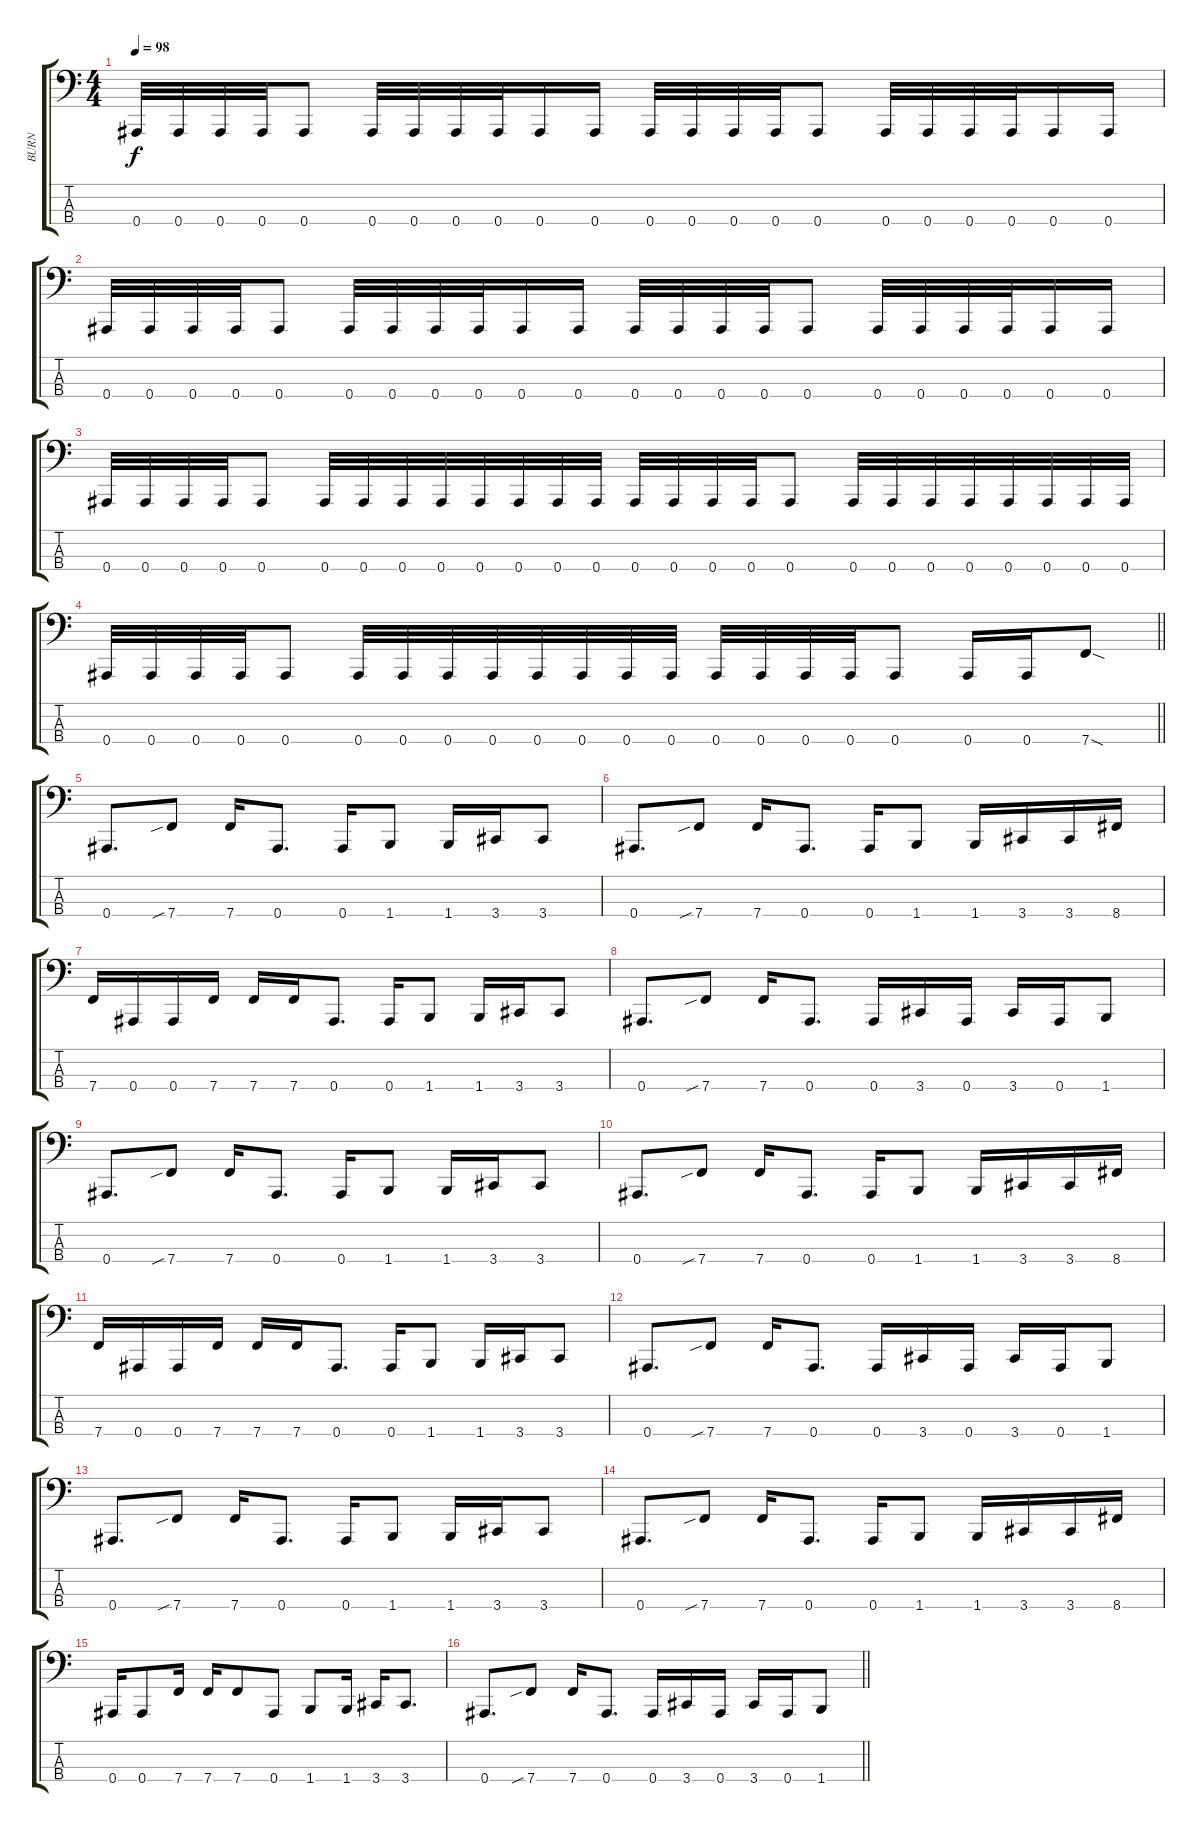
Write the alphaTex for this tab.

\track ("BURN" "BURN") {instrument slapbass2}
\staff {score tabs}
\tuning (Eb2 Bb1 F1 Bb0) {hide}
\ts (4 4)
\tempo 98
\clef f4
\ks c
0.4.32{dy f} 0.4.32 0.4.32 0.4.32 0.4.8 0.4.32 0.4.32 0.4.32 0.4.32 0.4.16 0.4.16 0.4.32 0.4.32 0.4.32 0.4.32 0.4.8 0.4.32 0.4.32 0.4.32 0.4.32 0.4.16 0.4.16 |
0.4.32 0.4.32 0.4.32 0.4.32 0.4.8 0.4.32 0.4.32 0.4.32 0.4.32 0.4.16 0.4.16 0.4.32 0.4.32 0.4.32 0.4.32 0.4.8 0.4.32 0.4.32 0.4.32 0.4.32 0.4.16 0.4.16 |
0.4.32 0.4.32 0.4.32 0.4.32 0.4.8 0.4.32 0.4.32 0.4.32 0.4.32 0.4.32 0.4.32 0.4.32 0.4.32 0.4.32 0.4.32 0.4.32 0.4.32 0.4.8 0.4.32 0.4.32 0.4.32 0.4.32 0.4.32 0.4.32 0.4.32 0.4.32 |
\barLineRight lightlight
0.4.32 0.4.32 0.4.32 0.4.32 0.4.8 0.4.32 0.4.32 0.4.32 0.4.32 0.4.32 0.4.32 0.4.32 0.4.32 0.4.32 0.4.32 0.4.32 0.4.32 0.4.8 0.4.16 0.4.16 7.4{sod}.8 |
0.4.8{d} 7.4{sib}.8 7.4.16 0.4.8{d} 0.4.16 1.4.8 1.4.16 3.4.16 3.4.8 |
0.4.8{d} 7.4{sib}.8 7.4.16 0.4.8{d} 0.4.16 1.4.8 1.4.16 3.4.16 3.4.16 8.4.16 |
7.4.16 0.4.16 0.4.16 7.4.16 7.4.16 7.4.16 0.4.8{d} 0.4.16 1.4.8 1.4.16 3.4.16 3.4.8 |
0.4.8{d} 7.4{sib}.8 7.4.16 0.4.8{d} 0.4.16 3.4.16 0.4.16 3.4.16 0.4.16 1.4.8 |
0.4.8{d} 7.4{sib}.8 7.4.16 0.4.8{d} 0.4.16 1.4.8 1.4.16 3.4.16 3.4.8 |
0.4.8{d} 7.4{sib}.8 7.4.16 0.4.8{d} 0.4.16 1.4.8 1.4.16 3.4.16 3.4.16 8.4.16 |
7.4.16 0.4.16 0.4.16 7.4.16 7.4.16 7.4.16 0.4.8{d} 0.4.16 1.4.8 1.4.16 3.4.16 3.4.8 |
0.4.8{d} 7.4{sib}.8 7.4.16 0.4.8{d} 0.4.16 3.4.16 0.4.16 3.4.16 0.4.16 1.4.8 |
0.4.8{d} 7.4{sib}.8 7.4.16 0.4.8{d} 0.4.16 1.4.8 1.4.16 3.4.16 3.4.8 |
0.4.8{d} 7.4{sib}.8 7.4.16 0.4.8{d} 0.4.16 1.4.8 1.4.16 3.4.16 3.4.16 8.4.16 |
0.4.16 0.4.8 7.4.16 7.4.16 7.4.8 0.4.8 1.4.8 1.4.16 3.4.16 3.4.8{d} |
\barLineRight lightlight
0.4.8{d} 7.4{sib}.8 7.4.16 0.4.8{d} 0.4.16 3.4.16 0.4.16 3.4.16 0.4.16 1.4.8
